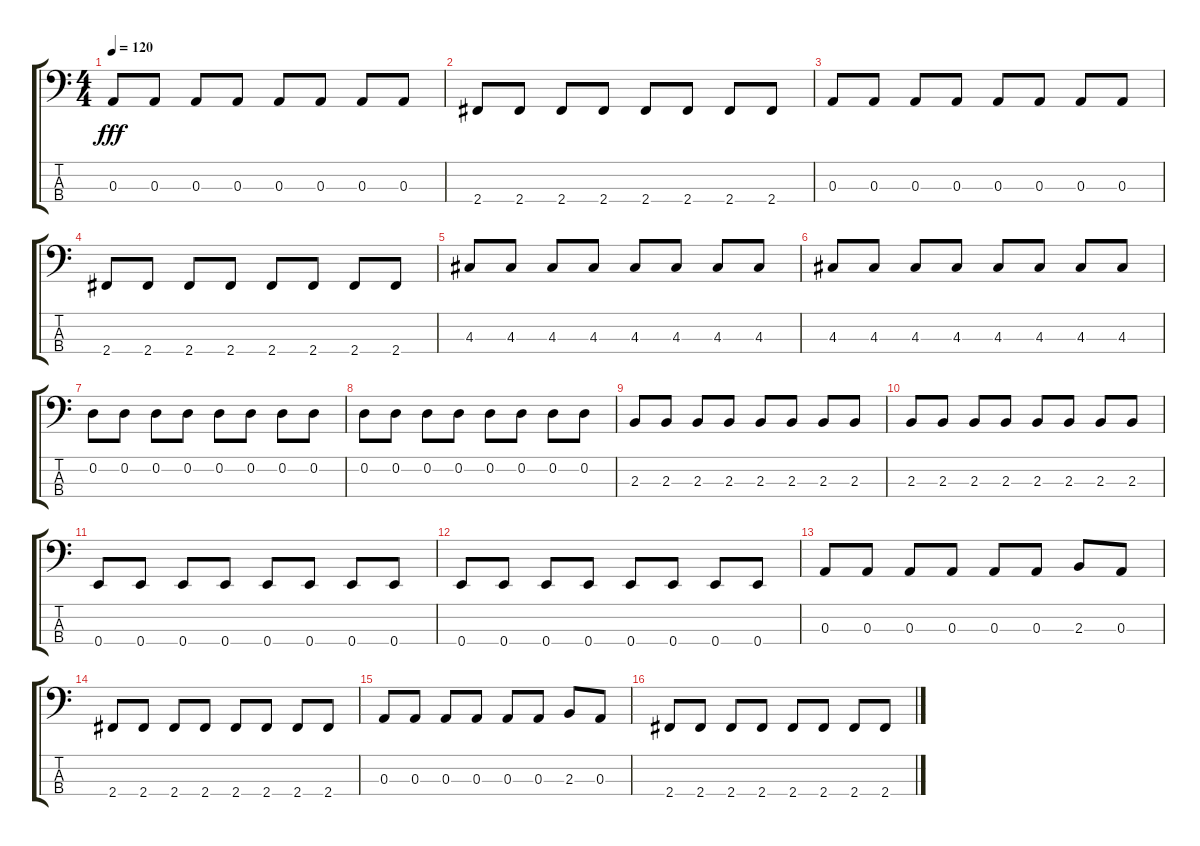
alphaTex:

\track "" {instrument electricbassfinger}
\staff {score tabs}
\tuning (G2 D2 A1 E1) {hide}
\ts (4 4)
\tempo 120
\clef f4
\ks c
0.3.8{dy fff} 0.3.8 0.3.8 0.3.8 0.3.8 0.3.8 0.3.8 0.3.8 |
2.4.8 2.4.8 2.4.8 2.4.8 2.4.8 2.4.8 2.4.8 2.4.8 |
0.3.8 0.3.8 0.3.8 0.3.8 0.3.8 0.3.8 0.3.8 0.3.8 |
2.4.8 2.4.8 2.4.8 2.4.8 2.4.8 2.4.8 2.4.8 2.4.8 |
4.3.8 4.3.8 4.3.8 4.3.8 4.3.8 4.3.8 4.3.8 4.3.8 |
4.3.8 4.3.8 4.3.8 4.3.8 4.3.8 4.3.8 4.3.8 4.3.8 |
0.2.8 0.2.8 0.2.8 0.2.8 0.2.8 0.2.8 0.2.8 0.2.8 |
0.2.8 0.2.8 0.2.8 0.2.8 0.2.8 0.2.8 0.2.8 0.2.8 |
2.3.8 2.3.8 2.3.8 2.3.8 2.3.8 2.3.8 2.3.8 2.3.8 |
2.3.8 2.3.8 2.3.8 2.3.8 2.3.8 2.3.8 2.3.8 2.3.8 |
0.4.8 0.4.8 0.4.8 0.4.8 0.4.8 0.4.8 0.4.8 0.4.8 |
0.4.8 0.4.8 0.4.8 0.4.8 0.4.8 0.4.8 0.4.8 0.4.8 |
0.3.8 0.3.8 0.3.8 0.3.8 0.3.8 0.3.8 2.3.8 0.3.8 |
2.4.8 2.4.8 2.4.8 2.4.8 2.4.8 2.4.8 2.4.8 2.4.8 |
0.3.8 0.3.8 0.3.8 0.3.8 0.3.8 0.3.8 2.3.8 0.3.8 |
2.4.8 2.4.8 2.4.8 2.4.8 2.4.8 2.4.8 2.4.8 2.4.8
